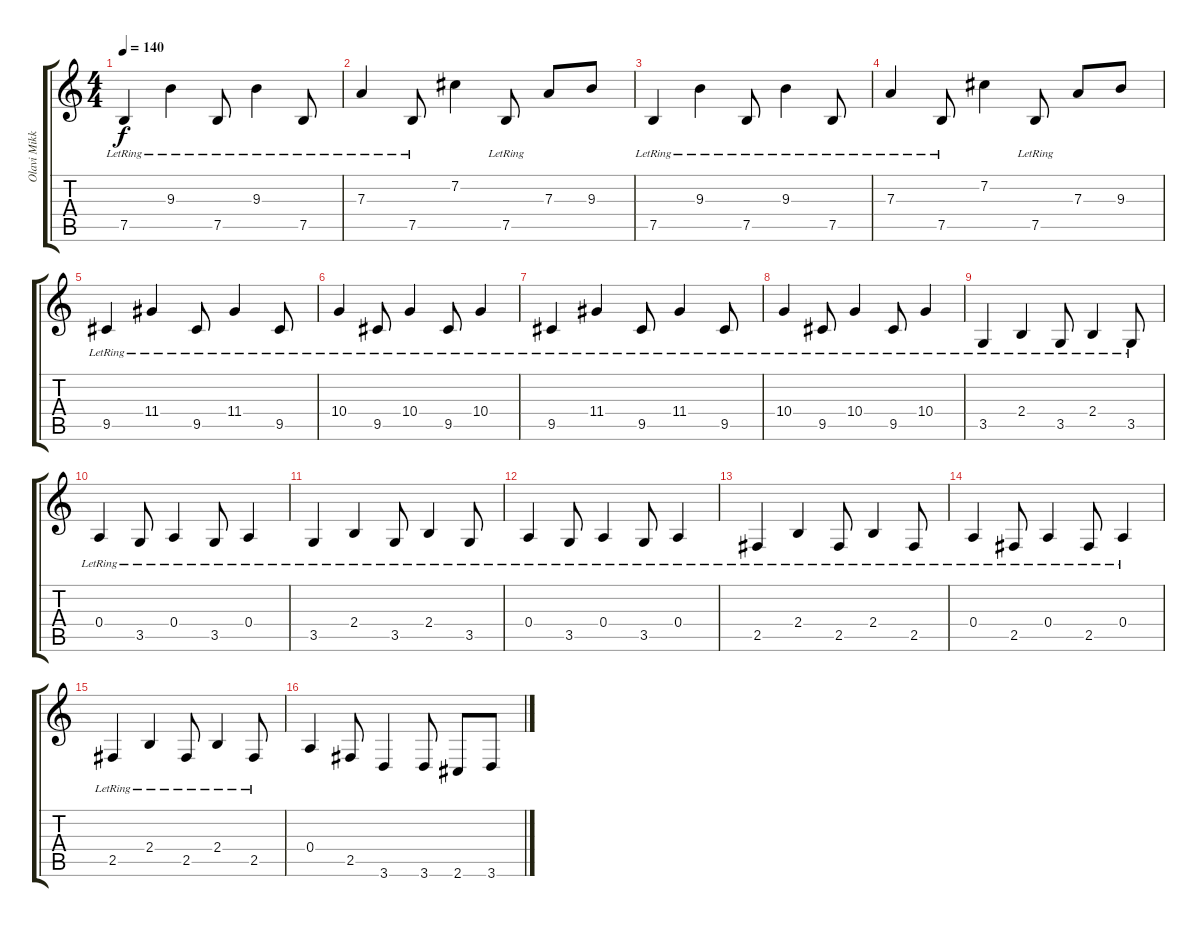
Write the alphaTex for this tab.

\track ("Olavi Mikkonen" "Olavi Mikk") {instrument distortionguitar}
\staff {score tabs}
\tuning (B3 Gb3 D3 A2 E2 B1) {hide}
\ts (4 4)
\tempo 140
\clef g2
\ks c
7.5{lr}.4{dy f} 9.3{lr}.4 7.5{lr}.8 9.3{lr}.4 7.5{lr}.8 |
7.3{lr}.4 7.5{lr}.8 7.2.4 7.5{lr}.8 7.3.8 9.3.8 |
7.5{lr}.4 9.3{lr}.4 7.5{lr}.8 9.3{lr}.4 7.5{lr}.8 |
7.3{lr}.4 7.5{lr}.8 7.2.4 7.5{lr}.8 7.3.8 9.3.8 |
9.5{lr}.4 11.4{lr}.4 9.5{lr}.8 11.4{lr}.4 9.5{lr}.8 |
10.4{lr}.4 9.5{lr}.8 10.4{lr}.4 9.5{lr}.8 10.4{lr}.4 |
9.5{lr}.4 11.4{lr}.4 9.5{lr}.8 11.4{lr}.4 9.5{lr}.8 |
10.4{lr}.4 9.5{lr}.8 10.4{lr}.4 9.5{lr}.8 10.4{lr}.4 |
3.5{lr}.4 2.4{lr}.4 3.5{lr}.8 2.4{lr}.4 3.5{lr}.8 |
0.4{lr}.4 3.5{lr}.8 0.4{lr}.4 3.5{lr}.8 0.4{lr}.4 |
3.5{lr}.4 2.4{lr}.4 3.5{lr}.8 2.4{lr}.4 3.5{lr}.8 |
0.4{lr}.4 3.5{lr}.8 0.4{lr}.4 3.5{lr}.8 0.4{lr}.4 |
2.5{lr}.4 2.4{lr}.4 2.5{lr}.8 2.4{lr}.4 2.5{lr}.8 |
0.4{lr}.4 2.5{lr}.8 0.4{lr}.4 2.5{lr}.8 0.4{lr}.4 |
2.5{lr}.4 2.4{lr}.4 2.5{lr}.8 2.4{lr}.4 2.5{lr}.8 |
0.4.4 2.5.8 3.6.4 3.6.8 2.6.8 3.6.8
